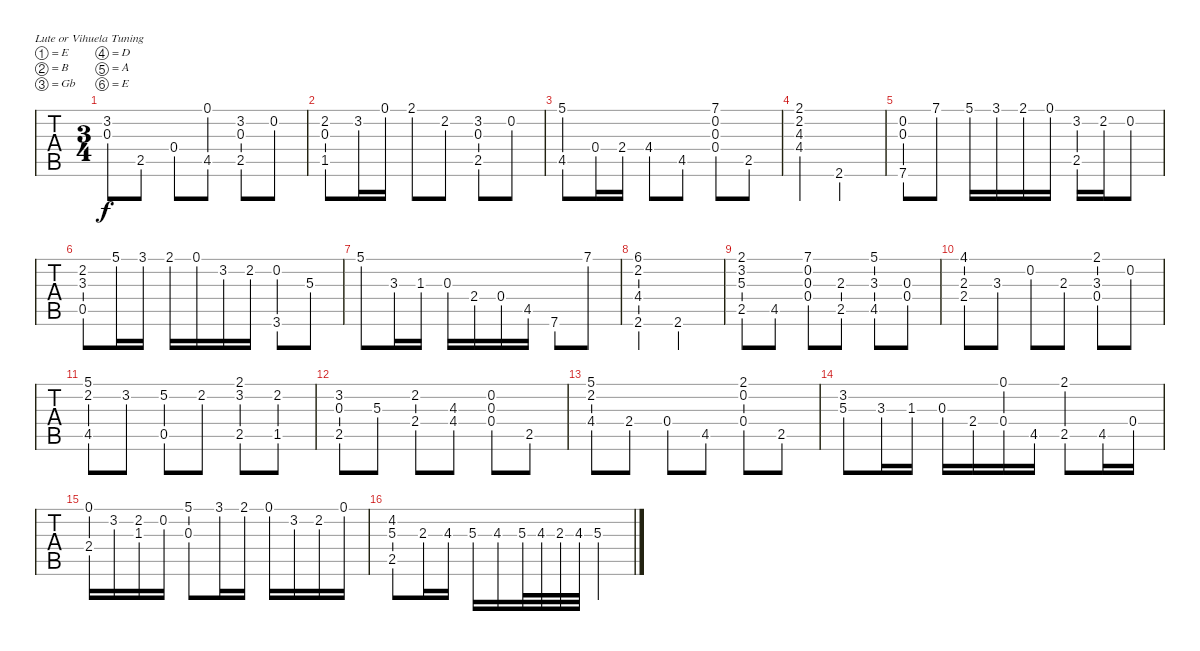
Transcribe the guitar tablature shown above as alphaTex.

\bracketExtendMode groupsimilarinstruments
\singleTrackTrackNamePolicy hidden
\multiTrackTrackNamePolicy hidden
\firstSystemTrackNameOrientation horizontal
\otherSystemsTrackNameOrientation horizontal
\track ("Guitar Standard" "Guitar Sta") {instrument acousticguitarsteel}
\staff {tabs}
\tuning (E4 B3 Gb3 D3 A2 E2)
\ts (3 4)
\tempo (120 hide)
\clef g2
\ks c
(3.2 0.3).8{dy f} 2.5.8 0.4.8 (0.1 4.5).8 (3.2 0.3 2.5).8 0.2.8 |
(2.2 0.3 1.5).8 3.2.16 0.1.16 2.1.8 2.2.8 (3.2 0.3 2.5).8 0.2.8 |
(5.1 4.5).8 0.4.16 2.4.16 4.4.8 4.5.8 (7.1 0.2 0.3 0.4).8 2.5.8 |
(2.1 2.2 4.3 4.4).4 2.6.2 |
(0.2 0.3 7.6).8 7.1.8 5.1.16 3.1.16 2.1.16 0.1.16 (3.2 2.5).16 2.2.16 0.2.8 |
(2.2 3.3 0.5).8 5.1.16 3.1.16 2.1.16 0.1.16 3.2.16 2.2.16 (0.2 3.6).8 5.3.8 |
5.1.8 3.3.16 1.3.16 0.3.16 2.4.16 0.4.16 4.5.16 7.6.8 7.1.8 |
(6.1 2.2 4.4 2.6).4 2.6.2 |
(2.1 3.2 5.3 2.5).8 4.5.8 (7.1 0.2 0.3 0.4).8 (2.3 2.5).8 (5.1 3.3 4.5).8 (0.3 0.4).8 |
(4.1 2.3 2.4).8 3.3.8 0.2.8 2.3.8 (2.1 3.3 0.4).8 0.2.8 |
(5.1 2.2 4.5).8 3.2.8 (5.2 0.5).8 2.2.8 (2.1 3.2 2.5).8 (2.2 1.5).8 |
(3.2 0.3 2.5).8 5.3.8 (2.2 2.4).8 (4.3 4.4).8 (0.2 0.3 0.4).8 2.5.8 |
(5.1 2.2 4.4).8 2.4.8 0.4.8 4.5.8 (2.1 0.2 0.4).8 2.5.8 |
(3.2 5.3).8 3.3.16 1.3.16 0.3.16 2.4.16 (0.1 0.4).16 4.5.16 (2.1 2.5).8 4.5.16 0.4.16 |
(0.1 2.4).16 3.2.16 (2.2 1.3).16 0.2.16 (5.1 0.3).8 3.1.16 2.1.16 0.1.16 3.2.16 2.2.16 0.1.16 |
(4.2 5.3 2.5).8 2.3.16 4.3.16 5.3.16 4.3.16 5.3.32 4.3.32 2.3.32 4.3.32 5.3.4
